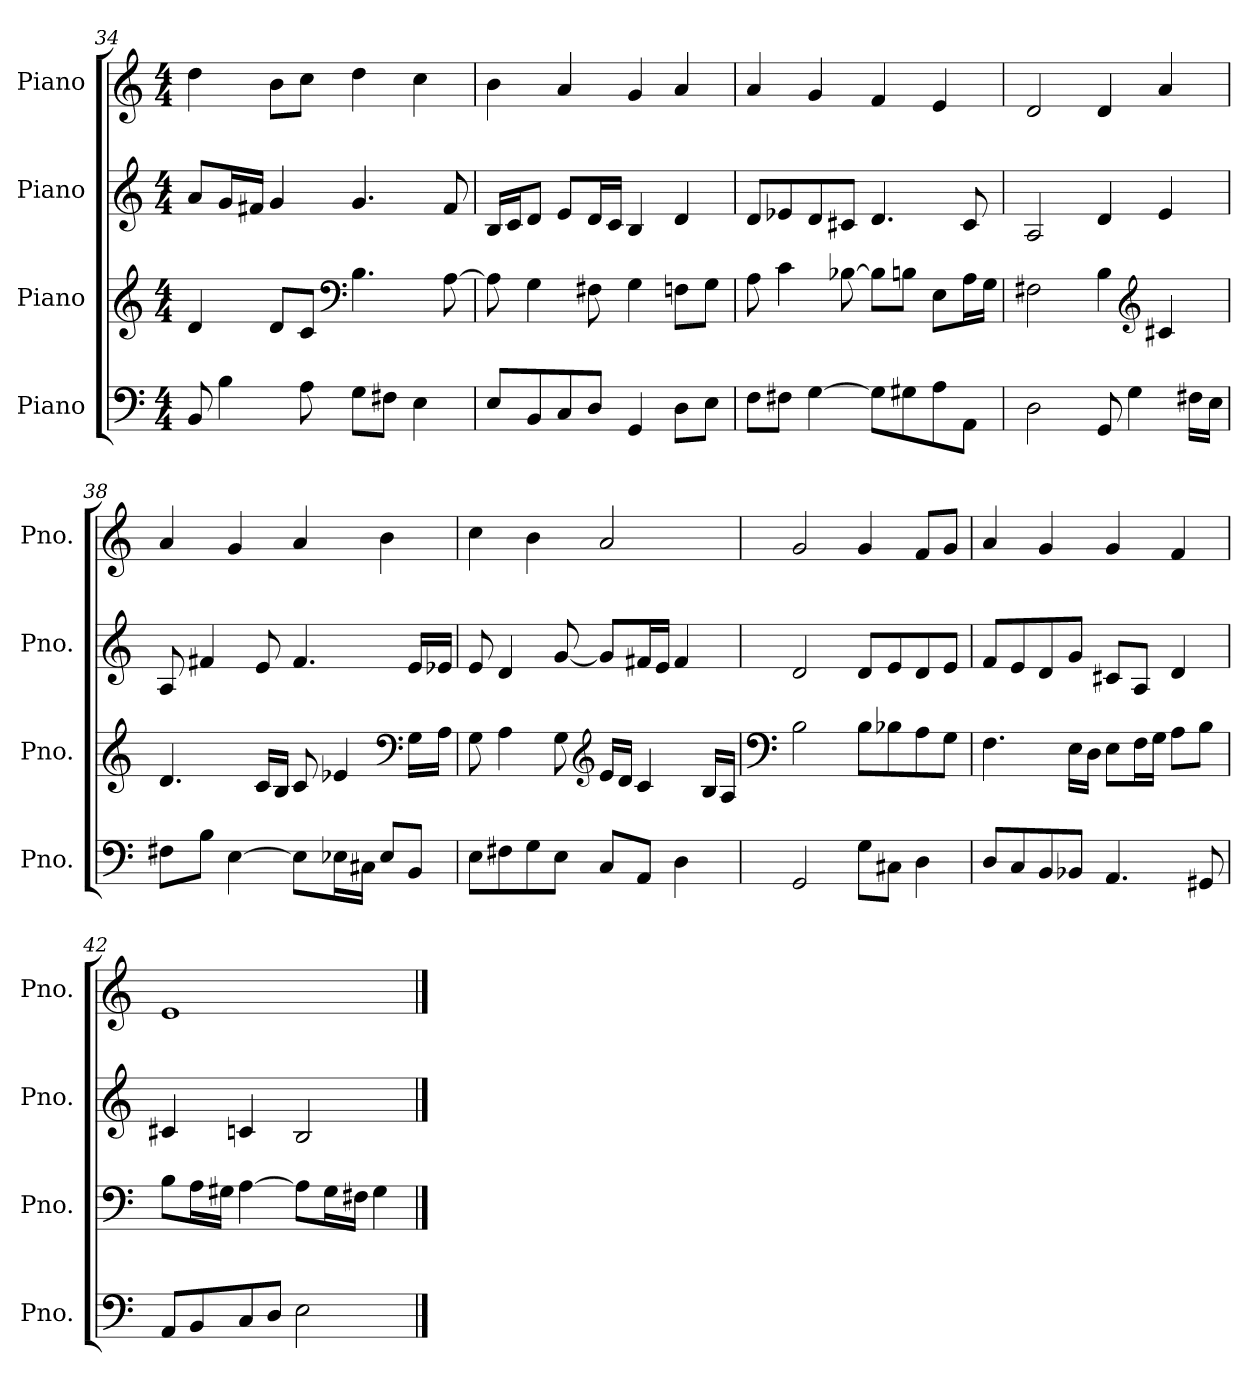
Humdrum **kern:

**kern	**kern	**kern	**kern
*part4	*part3	*part2	*part1
*staff4	*staff3	*staff2	*staff1
*I"Piano	*I"Piano	*I"Piano	*I"Piano
*I'Pno.	*I'Pno.	*I'Pno.	*I'Pno.
!!LO:PB:g=z
*clefF4	*clefG2	*clefG2	*clefG2
*k[]	*k[]	*k[]	*k[]
*M4/4	*M4/4	*M4/4	*M4/4
=34	=34	=34	=34
8BB/	4d/	8a/L	4dd\
4B\	.	16g/L	.
.	.	16f#X/JJ	.
.	8d/L	4g/	8b\L
8A\	8c/J	.	8cc\J
*	*clefF4	*	*
8G\L	4.B\	4.g/	4dd\
8F#X\J	.	.	.
4E\	.	.	4cc\
.	[8A\	8f#/	.
=35	=35	=35	=35
8E/L	8A\]	16B/LL	4b\
.	.	16c/J	.
8BB/	4G\	8d/J	.
8C/	.	8e/L	4a/
8D/J	8F#X\	16d/L	.
.	.	16c/JJ	.
4GG/	4G\	4B/	4g/
8D\L	8Fn\L	4d/	4a/
8E\J	8G\J	.	.
=36	=36	=36	=36
8F\L	8A\	8d/L	4a/
8F#X\J	4c\	8e-X/	.
[4G\	.	8d/	4g/
.	[8B-X\	8c#X/J	.
8G\L]	8B-\L]	4.d/	4f/
8G#X\	8Bn\J	.	.
8A\	8E\L	.	4e/
8AA\J	16A\L	8c#/	.
.	16G\JJ	.	.
=37	=37	=37	=37
2D\	2F#X\	2A/	2d/
8GG/	4B\	4d/	4d/
4G\	.	.	.
*	*clefG2	*	*
.	4c#X/	4e/	4a/
16F#X\LL	.	.	.
16E\JJ	.	.	.
!!LO:LB:g=z
=38	=38	=38	=38
8F#X\L	4.d/	8A/	4a/
8B\J	.	4f#X/	.
[4E\	.	.	4g/
.	16c/LL	8e/	.
.	16B/JJ	.	.
8E\L]	8c/	4.f#/	4a/
16E-X\L	4e-X/	.	.
16C#X\JJ	.	.	.
8E-/L	.	.	4b\
*	*clefF4	*	*
8BB/J	16G\LL	16e/LL	.
.	16A\JJ	16e-X/JJ	.
=39	=39	=39	=39
8E\L	8G\	8e/	4cc\
8F#X\	4A\	4d/	.
8G\	.	.	4b\
8E\J	8G\	[8g/	.
*	*clefG2	*	*
8C/L	16e/LL	8g/L]	2a/
.	16d/JJ	.	.
8AA/J	4c/	16f#X/L	.
.	.	16e/JJ	.
4D\	.	4f#/	.
.	16B/LL	.	.
.	16A/JJ	.	.
=40	=40	=40	=40
*	*clefF4	*	*
2GG/	2B\	2d/	2g/
8G\L	8B\L	8d/L	4g/
8C#X\J	8B-X\	8e/	.
4D\	8A\	8d/	8f/L
.	8G\J	8e/J	8g/J
!!LO:LB:g=z
=41	=41	=41	=41
8D/L	4.F\	8f/L	4a/
8C/	.	8e/	.
8BB/	.	8d/	4g/
8BB-X/J	16E\LL	8g/J	.
.	16D\JJ	.	.
4.AA/	8E\L	8c#X/L	4g/
.	16F\L	8A/J	.
.	16G\JJ	.	.
.	8A\L	4d/	4f/
8GG#X/	8B\J	.	.
=42	=42	=42	=42
8AA/L	8B\L	4c#X/	1e
8BB/	16A\L	.	.
.	16G#X\JJ	.	.
8C/	[4A\	4cn/	.
8D/J	.	.	.
2E\	8A\L]	2B/	.
.	16G#\L	.	.
.	16F#X\JJ	.	.
.	4G#\	.	.
==	==	==	==
*-	*-	*-	*-
